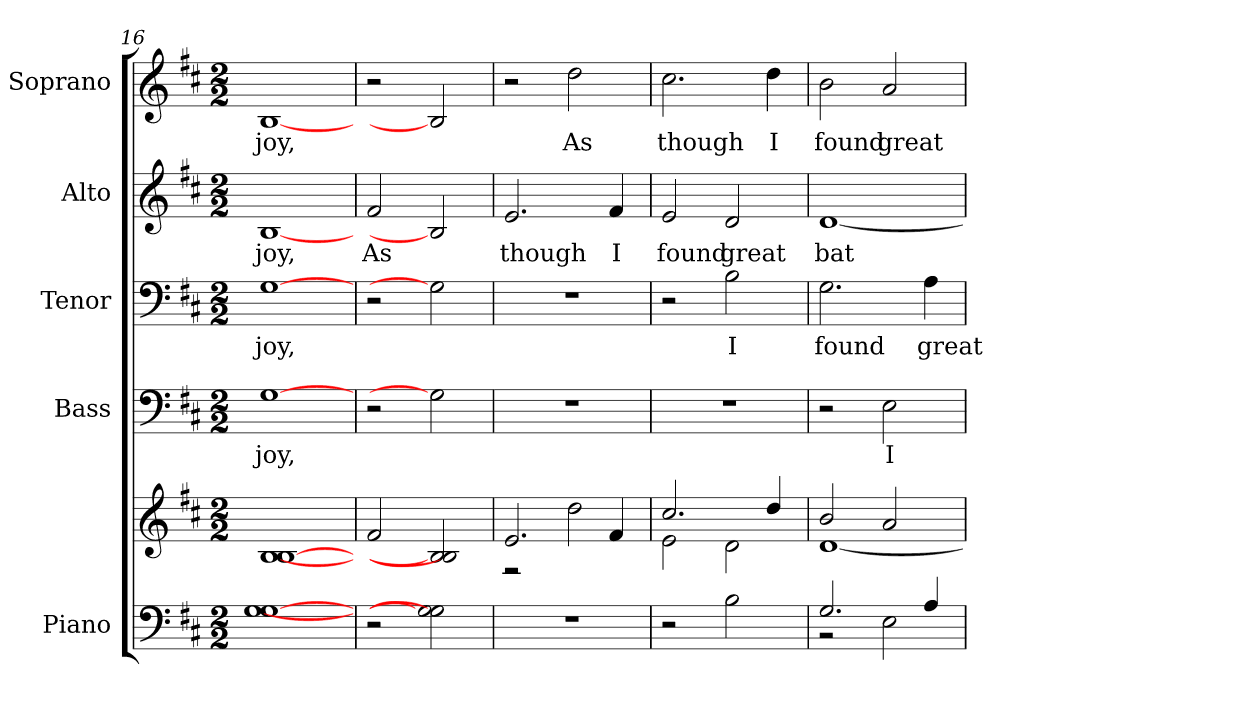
**kern	**kern	**kern	**text	**kern	**text	**kern	**text	**kern	**text
*part5	*part5	*part4	*part4	*part3	*part3	*part2	*part2	*part1	*part1
*staff6	*staff5	*staff4	*staff4	*staff3	*staff3	*staff2	*staff2	*staff1	*staff1
*I"Piano	*	*I"Bass	*	*I"Tenor	*	*I"Alto	*	*I"Soprano	*
*I'Pno.	*	*I'B.	*	*I'T.	*	*I'A.	*	*I'S.	*
*clefF4	*clefG2	*clefF4	*	*clefF4	*	*clefG2	*	*clefG2	*
*k[f#c#]	*k[f#c#]	*k[f#c#]	*	*k[f#c#]	*	*k[f#c#]	*	*k[f#c#]	*
*D:	*D:	*D:	*	*D:	*	*D:	*	*D:	*
*M2/2	*M2/2	*M2/2	*	*M2/2	*	*M2/2	*	*M2/2	*
=16	=16	=16	=16	=16	=16	=16	=16	=16	=16
!	!	!	!LO:LY:b:color=#000000	!	!	!	!	!	!
!	!	!	!	!	!LO:LY:b:color=#000000	!	!	!	!
!	!	!	!	!	!	!	!LO:LY:b:color=#000000	!	!
!	!	!	!	!	!	!	!	!	!LO:LY:b:color=#000000
[1Gi [1Gi	[1Bi [1Bi	[1Gi	joy,	[1Gi	joy,	[1Bi	joy,	[1Bi	joy,
=17	=17	=17	=17	=17	=17	=17	=17	=17	=17
!	!	!	!	!	!	!	!LO:LY:b:color=#000000	!	!
2r	2f#i/	2r	.	2r	.	2f#i/	As	2r	.
2Gi] 2Gi]	2Bi] 2Bi]	2Gi]	.	2Gi]	.	2Bi]	.	2Bi]	.
=18	=18	=18	=18	=18	=18	=18	=18	=18	=18
*	*^	*	*	*	*	*	*	*	*
!	!	!	!	!	!	!	!	!LO:LY:b:color=#000000	!	!
1r	2.ei/	2r	1r	.	1r	.	2.ei/	though	2r	.
!	!	!	!	!	!	!	!	!	!	!LO:LY:b:color=#000000
.	.	2ddi\	.	.	.	.	.	.	2ddi\	As
!	!	!	!	!	!	!	!	!LO:LY:b:color=#000000	!	!
.	4f#i/	.	.	.	.	.	4f#i/	I	.	.
!!LO:PB:g=z
=19	=19	=19	=19	=19	=19	=19	=19	=19	=19	=19
!	!	!	!	!	!	!	!	!LO:LY:b:color=#000000	!	!
!	!	!	!	!	!	!	!	!	!	!LO:LY:b:color=#000000
2r	2.cc#i/	2ei\	1r	.	2r	.	2ei/	found	2.cc#i\	though
!	!	!	!	!	!	!LO:LY:b:color=#000000	!	!	!	!
!	!	!	!	!	!	!	!	!LO:LY:b:color=#000000	!	!
2Bi\	.	2di\	.	.	2Bi\	I	2di/	great	.	.
!	!	!	!	!	!	!	!	!	!	!LO:LY:b:color=#000000
.	4ddi/	.	.	.	.	.	.	.	4ddi\	I
=20	=20	=20	=20	=20	=20	=20	=20	=20	=20	=20
*^	*	*	*	*	*	*	*	*	*	*
!	!	!	!	!	!	!	!LO:LY:b:color=#000000	!	!	!	!
!	!	!	!	!	!	!	!	!	!LO:LY:b:color=#000000	!	!
!	!	!	!	!	!	!	!	!	!	!	!LO:LY:b:color=#000000
2.Gi/	2r	2bi/	[<1di	2r	.	2.Gi\	found	[<1di	bat-	2bi\	found
!	!	!	!	!	!LO:LY:b:color=#000000	!	!	!	!	!	!
!	!	!	!	!	!	!	!	!	!	!	!LO:LY:b:color=#000000
.	2Ei\	2ai/	.	2Ei\	I	.	.	.	.	2ai/	great
!	!	!	!	!	!	!	!LO:LY:b:color=#000000	!	!	!	!
4Ai/	.	.	.	.	.	4Ai\	great	.	.	.	.
*v	*v	*	*	*	*	*	*	*	*	*	*
*	*v	*v	*	*	*	*	*	*	*	*
=	=	=	=	=	=	=	=	=	=
*-	*-	*-	*-	*-	*-	*-	*-	*-	*-
